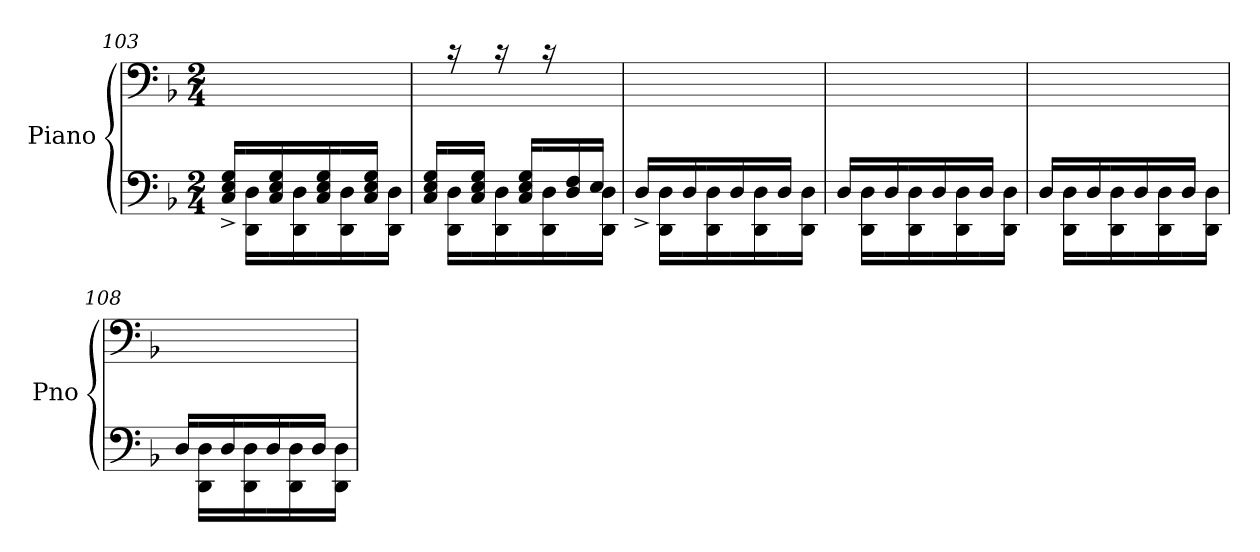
**kern	**kern
*part1	*part1
*staff2	*staff1
*I"Piano	*
*I'Pno	*
*clefF4	*clefF4
*k[b-]	*k[b-]
*M2/4	*M2/4
=103	=103
*^	*
16C/^ 16E/^ 16G/^LL	16ryy	16ryy
16ryy	16DD\ 16D\LL	16ryy
16C/ 16E/ 16G/	16ryy	16ryy
16ryy	16DD\ 16D\	16ryy
16C/ 16E/ 16G/	16ryy	16ryy
16ryy	16DD\ 16D\	16ryy
16C/ 16E/ 16G/JJ	16ryy	16ryy
16ryy	16DD\ 16D\JJ	16ryy
=104	=104	=104
16C/ 16E/ 16G/LL	16ryy	16ryy
16ryy	16DD\ 16D\LL	16rc
16C/ 16E/ 16G/JJ	16ryy	16ryy
16ryy	16DD\ 16D\	16rc
16C/ 16E/ 16G/LL	16ryy	16ryy
16ryy	16DD\ 16D\	16rc
16D/ 16F/	16ryy	8ryy
16E/JJ	16DD\ 16D\JJ	.
!!LO:LB:g=z
=105	=105	=105
16D^/LL	16ryy	16ryy
16ryy	16DD\ 16D\LL	16ryy
16D/	16ryy	16ryy
16ryy	16DD\ 16D\	16ryy
16D/	16ryy	16ryy
16ryy	16DD\ 16D\	16ryy
16D/JJ	16ryy	16ryy
16ryy	16DD\ 16D\JJ	16ryy
=106	=106	=106
16D/LL	16ryy	16ryy
16ryy	16DD\ 16D\LL	16ryy
16D/	16ryy	16ryy
16ryy	16DD\ 16D\	16ryy
16D/	16ryy	16ryy
16ryy	16DD\ 16D\	16ryy
16D/JJ	16ryy	16ryy
16ryy	16DD\ 16D\JJ	16ryy
=107	=107	=107
16D/LL	16ryy	16ryy
16ryy	16DD\ 16D\LL	16ryy
16D/	16ryy	16ryy
16ryy	16DD\ 16D\	16ryy
16D/	16ryy	16ryy
16ryy	16DD\ 16D\	16ryy
16D/JJ	16ryy	16ryy
16ryy	16DD\ 16D\JJ	16ryy
=108	=108	=108
16D/LL	16ryy	16ryy
16ryy	16DD\ 16D\LL	16ryy
16D/	16ryy	16ryy
16ryy	16DD\ 16D\	16ryy
16D/	16ryy	16ryy
16ryy	16DD\ 16D\	16ryy
16D/JJ	16ryy	16ryy
16ryy	16DD\ 16D\JJ	16ryy
*v	*v	*
=	=
*-	*-
